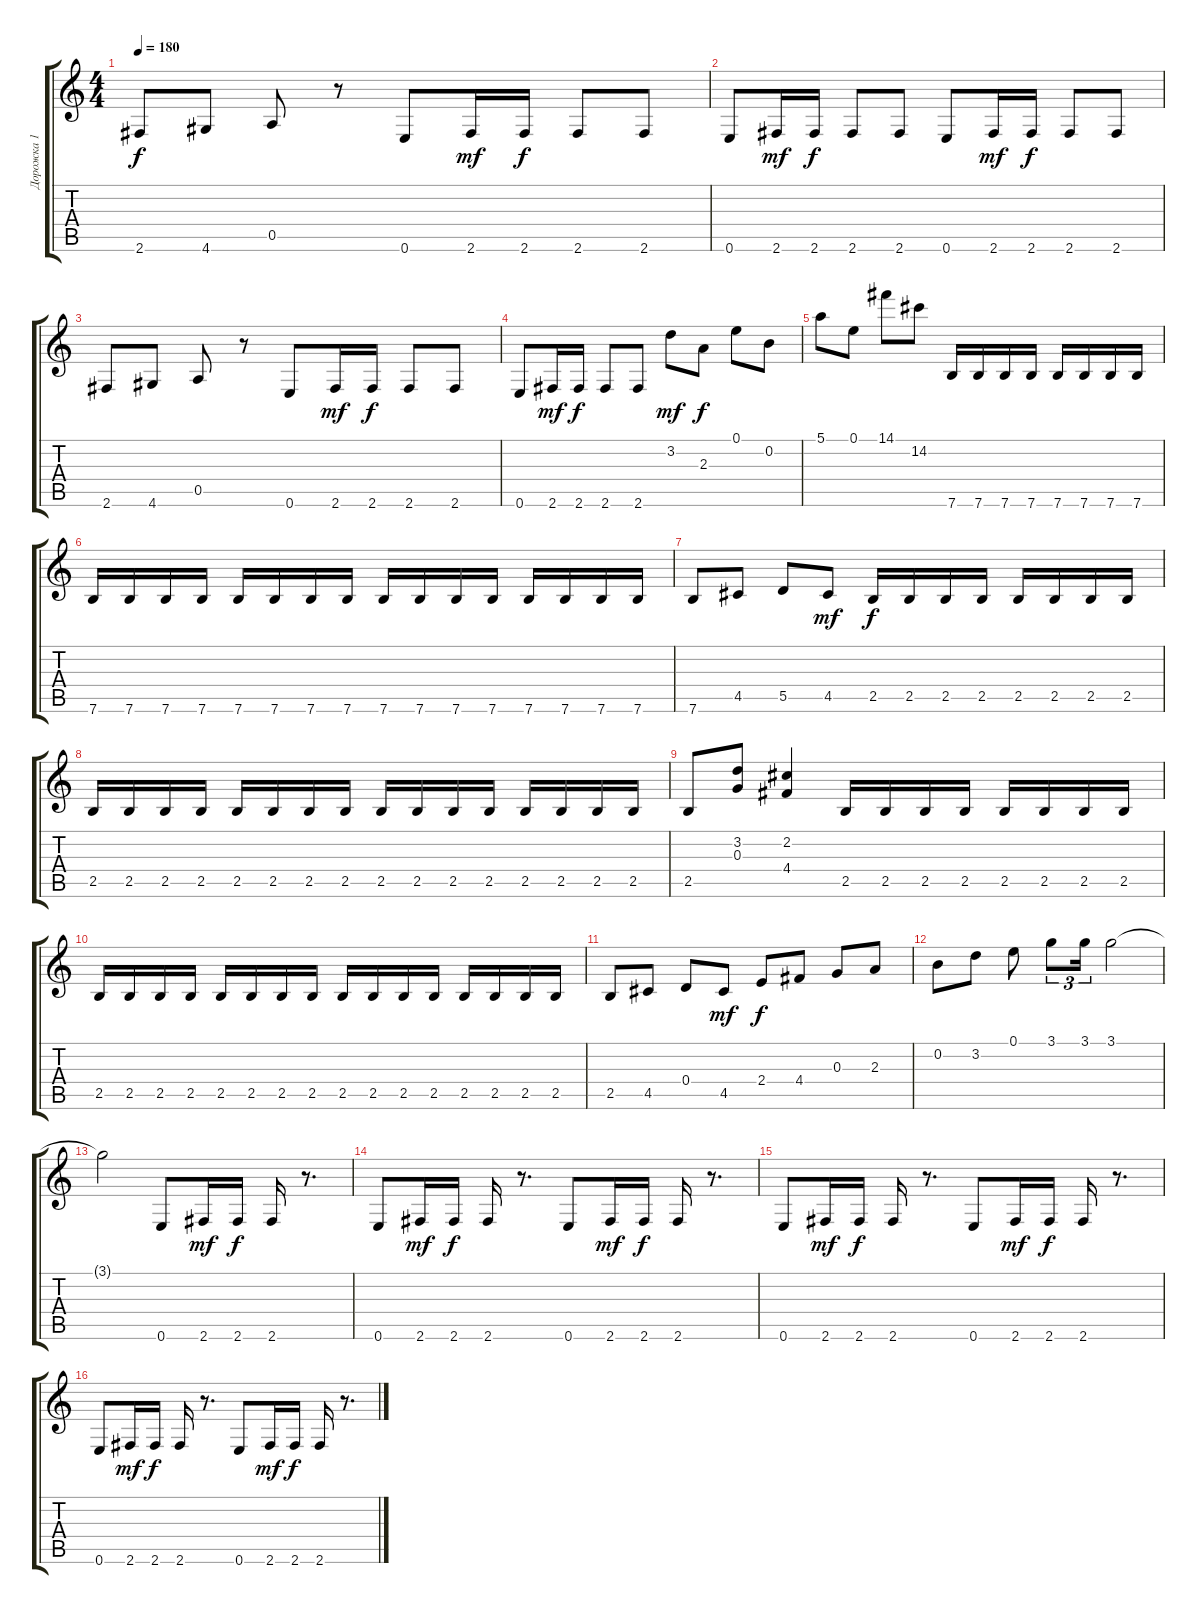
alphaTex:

\track ("Дорожка 1" "Дорожка 1") {instrument distortionguitar}
\staff {score tabs}
\tuning (E4 B3 G3 D3 A2 E2) {hide}
\ts (4 4)
\tempo 180
\clef g2
\ks c
2.6.8{dy f} 4.6.8 0.5.8 r.8 0.6.8 2.6.16{dy mf} 2.6.16{dy f} 2.6.8 2.6.8 |
0.6.8 2.6.16{dy mf} 2.6.16{dy f} 2.6.8 2.6.8 0.6.8 2.6.16{dy mf} 2.6.16{dy f} 2.6.8 2.6.8 |
2.6.8 4.6.8 0.5.8 r.8 0.6.8 2.6.16{dy mf} 2.6.16{dy f} 2.6.8 2.6.8 |
0.6.8 2.6.16{dy mf} 2.6.16{dy f} 2.6.8 2.6.8 3.2.8{dy mf} 2.3.8{dy f} 0.1.8 0.2.8 |
5.1.8 0.1.8 14.1.8 14.2.8 7.6.16 7.6.16 7.6.16 7.6.16 7.6.16 7.6.16 7.6.16 7.6.16 |
7.6.16 7.6.16 7.6.16 7.6.16 7.6.16 7.6.16 7.6.16 7.6.16 7.6.16 7.6.16 7.6.16 7.6.16 7.6.16 7.6.16 7.6.16 7.6.16 |
7.6.8 4.5.8 5.5.8 4.5.8{dy mf} 2.5.16{dy f} 2.5.16 2.5.16 2.5.16 2.5.16 2.5.16 2.5.16 2.5.16 |
2.5.16 2.5.16 2.5.16 2.5.16 2.5.16 2.5.16 2.5.16 2.5.16 2.5.16 2.5.16 2.5.16 2.5.16 2.5.16 2.5.16 2.5.16 2.5.16 |
2.5.8 (3.2 0.3).8 (2.2 4.4).4 2.5.16 2.5.16 2.5.16 2.5.16 2.5.16 2.5.16 2.5.16 2.5.16 |
2.5.16 2.5.16 2.5.16 2.5.16 2.5.16 2.5.16 2.5.16 2.5.16 2.5.16 2.5.16 2.5.16 2.5.16 2.5.16 2.5.16 2.5.16 2.5.16 |
2.5.8 4.5.8 0.4.8 4.5.8{dy mf} 2.4.8{dy f} 4.4.8 0.3.8 2.3.8 |
0.2.8 3.2.8 0.1.8 3.1.8{tu (3 2)} 3.1.16{tu (3 2)} 3.1.2 |
3.1{t}.2 0.6.8 2.6.16{dy mf} 2.6.16{dy f} 2.6.16 r.8{d} |
0.6.8 2.6.16{dy mf} 2.6.16{dy f} 2.6.16 r.8{d} 0.6.8 2.6.16{dy mf} 2.6.16{dy f} 2.6.16 r.8{d} |
0.6.8 2.6.16{dy mf} 2.6.16{dy f} 2.6.16 r.8{d} 0.6.8 2.6.16{dy mf} 2.6.16{dy f} 2.6.16 r.8{d} |
0.6.8 2.6.16{dy mf} 2.6.16{dy f} 2.6.16 r.8{d} 0.6.8 2.6.16{dy mf} 2.6.16{dy f} 2.6.16 r.8{d}
